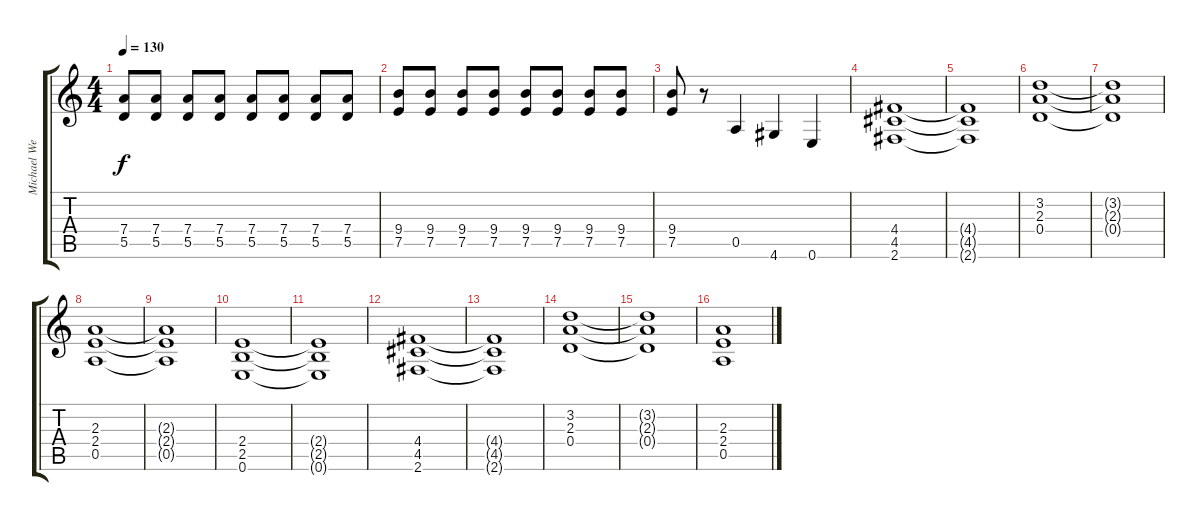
\track ("Michael Weikath" "Michael We") {instrument distortionguitar}
\staff {score tabs}
\tuning (E4 B3 G3 D3 A2 E2) {hide}
\ts (4 4)
\tempo 130
\clef g2
\ks c
(7.4 5.5).8{dy f instrument electricguitarmuted} (7.4 5.5).8 (7.4 5.5).8 (7.4 5.5).8 (7.4 5.5).8 (7.4 5.5).8 (7.4 5.5).8 (7.4 5.5).8 |
(9.4 7.5).8 (9.4 7.5).8 (9.4 7.5).8 (9.4 7.5).8 (9.4 7.5).8 (9.4 7.5).8 (9.4 7.5).8 (9.4 7.5).8 |
(9.4 7.5).8 r.8 0.5.4{instrument distortionguitar} 4.6.4 0.6.4 |
(4.4 4.5 2.6).1 |
(4.4{t} 4.5{t} 2.6{t}).1 |
(3.2 2.3 0.4).1 |
(3.2{t} 2.3{t} 0.4{t}).1 |
(2.3 2.4 0.5).1 |
(2.3{t} 2.4{t} 0.5{t}).1 |
(2.4 2.5 0.6).1 |
(2.4{t} 2.5{t} 0.6{t}).1 |
(4.4 4.5 2.6).1 |
(4.4{t} 4.5{t} 2.6{t}).1 |
(3.2 2.3 0.4).1 |
(3.2{t} 2.3{t} 0.4{t}).1 |
(2.3 2.4 0.5).1
